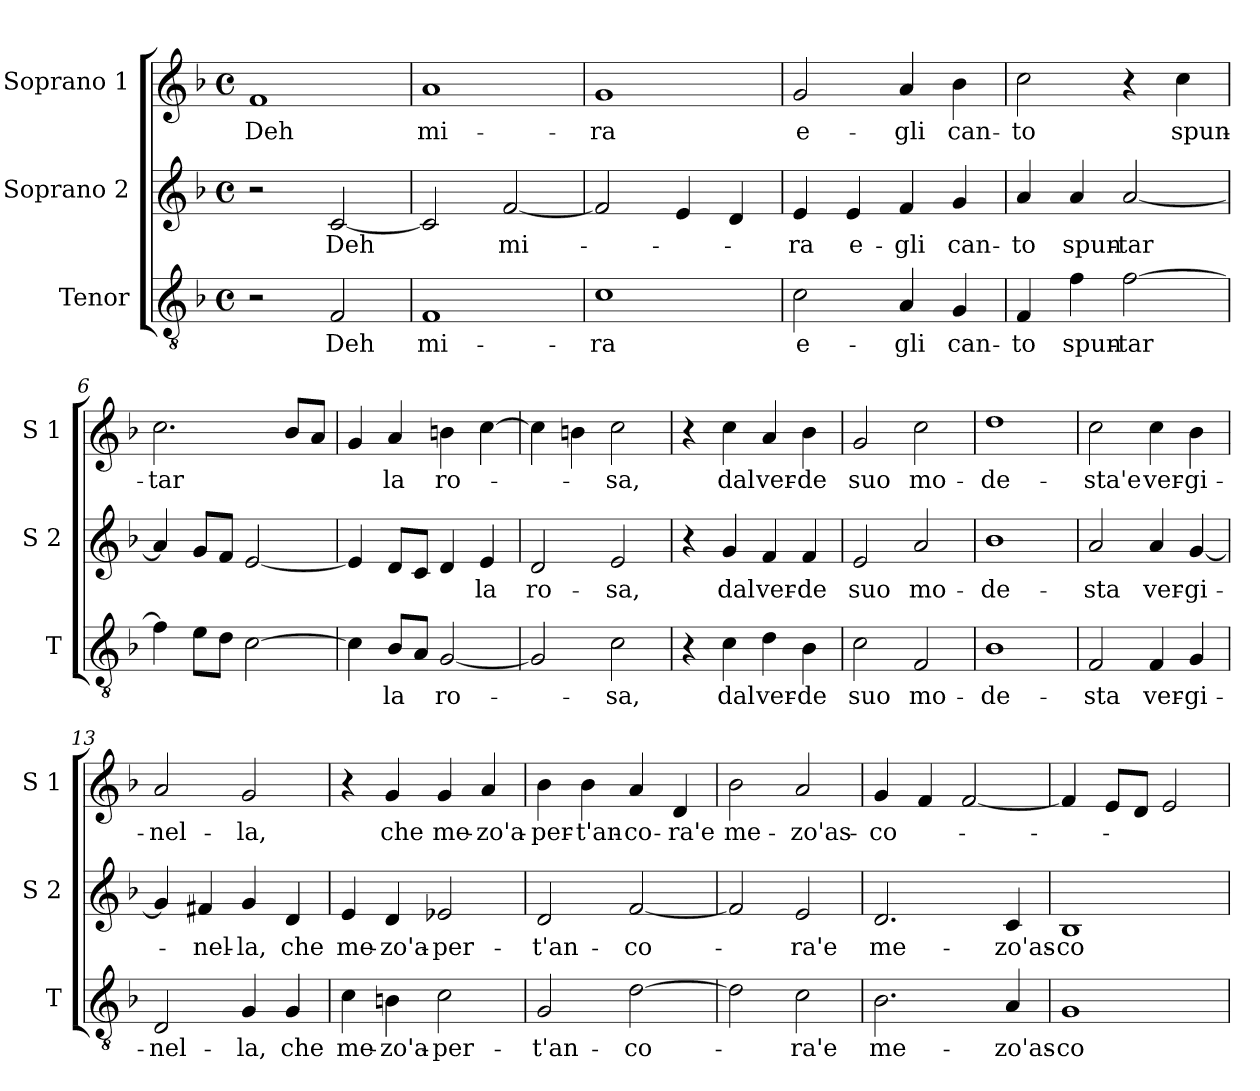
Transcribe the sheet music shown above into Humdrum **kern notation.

**kern	**text	**kern	**text	**kern	**text
*part3	*part3	*part2	*part2	*part1	*part1
*staff3	*staff3	*staff2	*staff2	*staff1	*staff1
*I"Tenor	*	*I"Soprano 2	*	*I"Soprano 1	*
*I'T	*	*I'S 2	*	*I'S 1	*
*clefGv2	*	*clefG2	*	*clefG2	*
*k[b-]	*	*k[b-]	*	*k[b-]	*
*F:	*	*F:	*	*F:	*
*M4/4	*	*M4/4	*	*M4/4	*
*met(c)	*	*met(c)	*	*met(c)	*
=1	=1	=1	=1	=1	=1
!	!	!	!	!	!LO:LY:b
2r	.	2r	.	1f	Deh
!	!LO:LY:b	!	!LO:LY:b	!	!
2F/	Deh	[2c/	Deh	.	.
=2	=2	=2	=2	=2	=2
!	!LO:LY:b	!	!	!	!LO:LY:b
1F	mi-	2c/]	.	1a	mi-
!	!	!	!LO:LY:b	!	!
.	.	[2f/	mi-	.	.
=3	=3	=3	=3	=3	=3
!	!LO:LY:b	!	!	!	!LO:LY:b
1c	-ra	2f/]	.	1g	-ra
.	.	4e/	.	.	.
.	.	4d/	.	.	.
=4	=4	=4	=4	=4	=4
!	!LO:LY:b	!	!LO:LY:b	!	!LO:LY:b
2c\	e-	4e/	-ra	2g/	e-
!	!	!	!LO:LY:b	!	!
.	.	4e/	e-	.	.
!	!LO:LY:b	!	!LO:LY:b	!	!LO:LY:b
4A/	-gli	4f/	-gli	4a/	-gli
!	!LO:LY:b	!	!LO:LY:b	!	!LO:LY:b
4G/	can-	4g/	can-	4b-\	can-
=5	=5	=5	=5	=5	=5
!	!LO:LY:b	!	!LO:LY:b	!	!LO:LY:b
4F/	-to	4a/	-to	2cc\	-to
!	!LO:LY:b	!	!LO:LY:b	!	!
4f\	spun-	4a/	spun-	.	.
!	!LO:LY:b	!	!LO:LY:b	!	!
[2f\	-tar	[2a/	-tar	4r	.
!	!	!	!	!	!LO:LY:b
.	.	.	.	4cc\	spun-
!!LO:LB:g=z
=6	=6	=6	=6	=6	=6
!	!	!	!	!	!LO:LY:b
4f\]	.	4a/]	.	2.cc\	-tar
8e\L	.	8g/L	.	.	.
8d\J	.	8f/J	.	.	.
[2c\	.	[2e/	.	.	.
.	.	.	.	8b-/L	.
.	.	.	.	8a/J	.
=7	=7	=7	=7	=7	=7
4c\]	.	4e/]	.	4g/	.
!	!LO:LY:b	!	!	!	!LO:LY:b
8B-/L	la	8d/L	.	4a/	la
8A/J	.	8c/J	.	.	.
!	!LO:LY:b	!	!	!	!LO:LY:b
[2G/	ro-	4d/	.	4bn\	ro-
!	!	!	!LO:LY:b	!	!
.	.	4e/	la	[4cc\	.
=8	=8	=8	=8	=8	=8
!	!	!	!LO:LY:b	!	!
2G/]	.	2d/	ro-	4cc\]	.
.	.	.	.	4bn\	.
!	!LO:LY:b	!	!LO:LY:b	!	!LO:LY:b
2c\	-sa,	2e/	-sa,	2cc\	-sa,
=9	=9	=9	=9	=9	=9
4r	.	4r	.	4r	.
!	!LO:LY:b	!	!LO:LY:b	!	!LO:LY:b
4c\	dal	4g/	dal	4cc\	dal
!	!LO:LY:b	!	!LO:LY:b	!	!LO:LY:b
4d\	ver-	4f/	ver-	4a/	ver-
!	!LO:LY:b	!	!LO:LY:b	!	!LO:LY:b
4B-\	-de	4f/	-de	4b-\	-de
=10	=10	=10	=10	=10	=10
!	!LO:LY:b	!	!LO:LY:b	!	!LO:LY:b
2c\	suo	2e/	suo	2g/	suo
!	!LO:LY:b	!	!LO:LY:b	!	!LO:LY:b
2F/	mo-	2a/	mo-	2cc\	mo-
!!LO:LB:g=z
=11	=11	=11	=11	=11	=11
!	!LO:LY:b	!	!LO:LY:b	!	!LO:LY:b
1B-	-de-	1b-	-de-	1dd	-de-
=12	=12	=12	=12	=12	=12
!	!LO:LY:b	!	!LO:LY:b	!	!LO:LY:b
2F/	-sta	2a/	-sta	2cc\	-sta'e
!	!LO:LY:b	!	!LO:LY:b	!	!LO:LY:b
4F/	ver-	4a/	ver-	4cc\	ver-
!	!LO:LY:b	!	!LO:LY:b	!	!LO:LY:b
4G/	-gi-	[4g/	-gi-	4b-\	-gi-
=13	=13	=13	=13	=13	=13
!	!LO:LY:b	!	!	!	!LO:LY:b
2D/	-nel-	4g/]	.	2a/	-nel-
!	!	!	!LO:LY:b	!	!
.	.	4f#X/	-nel-	.	.
!	!LO:LY:b	!	!LO:LY:b	!	!LO:LY:b
4G/	-la,	4g/	-la,	2g/	-la,
!	!LO:LY:b	!	!LO:LY:b	!	!
4G/	che	4d/	che	.	.
=14	=14	=14	=14	=14	=14
!	!LO:LY:b	!	!LO:LY:b	!	!
4c\	me-	4e/	me-	4r	.
!	!LO:LY:b	!	!LO:LY:b	!	!LO:LY:b
4Bn\	-zo'a-	4d/	-zo'a-	4g/	che
!	!LO:LY:b	!	!LO:LY:b	!	!LO:LY:b
2c\	-per-	2e-X/	-per-	4g/	me-
!	!	!	!	!	!LO:LY:b
.	.	.	.	4a/	-zo'a-
=15	=15	=15	=15	=15	=15
!	!LO:LY:b	!	!LO:LY:b	!	!LO:LY:b
2G/	-t'an-	2d/	-t'an-	4b-\	-per-
!	!	!	!	!	!LO:LY:b
.	.	.	.	4b-\	-t'an-
!	!LO:LY:b	!	!LO:LY:b	!	!LO:LY:b
[2d\	-co-	[2f/	-co-	4a/	-co-
!	!	!	!	!	!LO:LY:b
.	.	.	.	4d/	-ra'e
=16	=16	=16	=16	=16	=16
!	!	!	!	!	!LO:LY:b
2d\]	.	2f/]	.	2b-\	me-
!	!LO:LY:b	!	!LO:LY:b	!	!LO:LY:b
2c\	-ra'e	2e/	-ra'e	2a/	-zo'as-
!!LO:PB:g=z
=17	=17	=17	=17	=17	=17
!	!LO:LY:b	!	!LO:LY:b	!	!LO:LY:b
2.B-\	me-	2.d/	me-	4g/	-co-
.	.	.	.	4f/	.
.	.	.	.	[2f/	.
!	!LO:LY:b	!	!LO:LY:b	!	!
4A/	-zo'as-	4c/	-zo'as-	.	.
=18	=18	=18	=18	=18	=18
!	!LO:LY:b	!	!LO:LY:b	!	!
1G	-co-	1B-	-co-	4f/]	.
.	.	.	.	8e/L	.
.	.	.	.	8d/J	.
.	.	.	.	2e/	.
=	=	=	=	=	=
*-	*-	*-	*-	*-	*-
